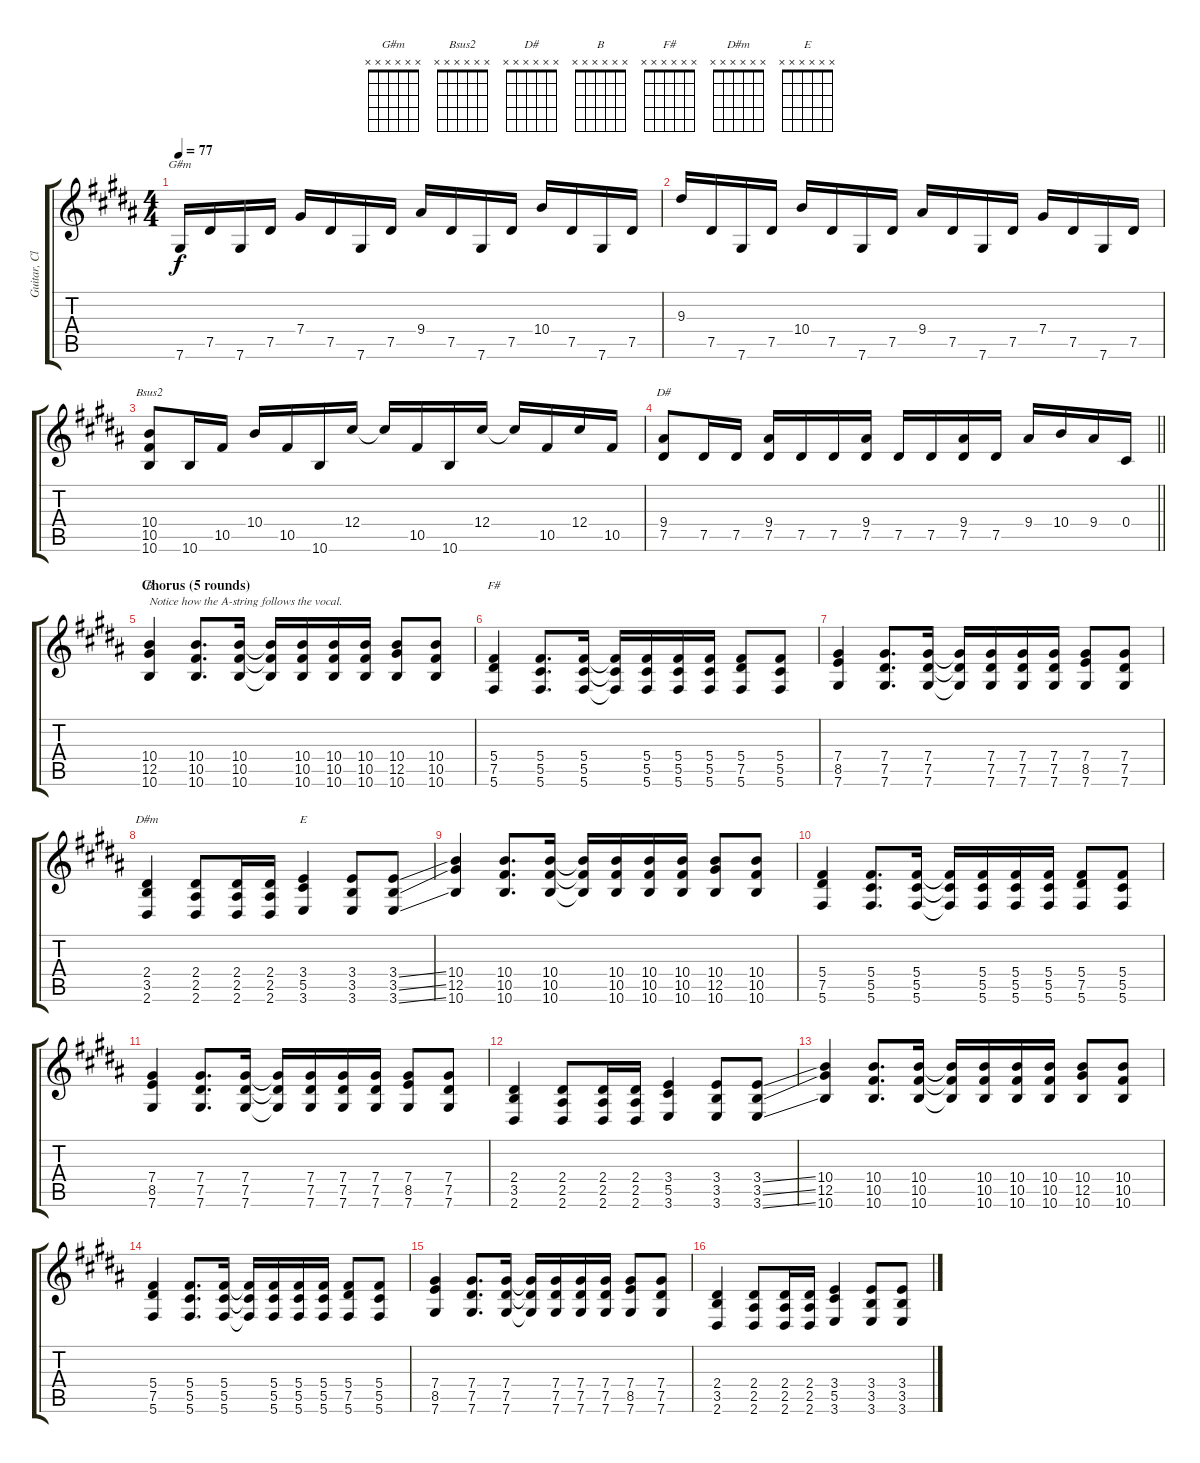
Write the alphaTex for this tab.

\track ("Guitar, Clean" "Guitar, Cl") {instrument electricguitarclean}
\staff {score tabs}
\tuning (Eb4 Bb3 Gb3 Db3 Ab2 Db2) {hide}
\chord ("G#m" x x x x x x)
\chord ("Bsus2" x x x x x x)
\chord ("D#" x x x x x x)
\chord ("B" x x x x x x)
\chord ("F#" x x x x x x)
\chord ("D#m" x x x x x x)
\chord ("E" x x x x x x)
\ts (4 4)
\tempo 77
\clef g2
\ks g#minor
7.6.16{ch "G#m" dy f} 7.5.16 7.6.16 7.5.16 7.4.16 7.5.16 7.6.16 7.5.16 9.4.16 7.5.16 7.6.16 7.5.16 10.4.16 7.5.16 7.6.16 7.5.16 |
9.3.16 7.5.16 7.6.16 7.5.16 10.4.16 7.5.16 7.6.16 7.5.16 9.4.16 7.5.16 7.6.16 7.5.16 7.4.16 7.5.16 7.6.16 7.5.16 |
(10.4 10.5 10.6).8{ch "Bsus2"} 10.6.16 10.5.16 10.4.16 10.5.16 10.6.16 12.4.16 12.4{t}.16 10.5.16 10.6.16 12.4.16 12.4{t}.16 10.5.16 12.4.16 10.5.16 |
\barLineRight lightlight
(9.4 7.5).8{ch "D#"} 7.5.16 7.5.16 (9.4 7.5).16 7.5.16 7.5.16 (9.4 7.5).16 7.5.16 7.5.16 (9.4 7.5).16 7.5.16 9.4.16 10.4.16 9.4.16 0.4.16 |
\section ("" "Chorus (5 rounds)")
(10.4 12.5 10.6).4{ch "B" txt "Notice how the A-string follows the vocal."} (10.4 10.5 10.6).8{d} (10.4 10.5 10.6).16 (10.4{t} 10.5{t} 10.6{t}).16 (10.4 10.5 10.6).16 (10.4 10.5 10.6).16 (10.4 10.5 10.6).16 (10.4 12.5 10.6).8 (10.4 10.5 10.6).8 |
(5.4 7.5 5.6).4{ch "F#"} (5.4 5.5 5.6).8{d} (5.4 5.5 5.6).16 (5.4{t} 5.5{t} 5.6{t}).16 (5.4 5.5 5.6).16 (5.4 5.5 5.6).16 (5.4 5.5 5.6).16 (5.4 7.5 5.6).8 (5.4 5.5 5.6).8 |
(7.4 8.5 7.6).4 (7.4 7.5 7.6).8{d} (7.4 7.5 7.6).16 (7.4{t} 7.5{t} 7.6{t}).16 (7.4 7.5 7.6).16 (7.4 7.5 7.6).16 (7.4 7.5 7.6).16 (7.4 8.5 7.6).8 (7.4 7.5 7.6).8 |
(2.4 3.5 2.6).4{ch "D#m"} (2.4 2.5 2.6).8 (2.4 2.5 2.6).16 (2.4 2.5 2.6).16 (3.4 5.5 3.6).4{ch "E"} (3.4 3.5 3.6).8 (3.4{ss} 3.5{ss} 3.6{ss}).8 |
(10.4 12.5 10.6).4 (10.4 10.5 10.6).8{d} (10.4 10.5 10.6).16 (10.4{t} 10.5{t} 10.6{t}).16 (10.4 10.5 10.6).16 (10.4 10.5 10.6).16 (10.4 10.5 10.6).16 (10.4 12.5 10.6).8 (10.4 10.5 10.6).8 |
(5.4 7.5 5.6).4 (5.4 5.5 5.6).8{d} (5.4 5.5 5.6).16 (5.4{t} 5.5{t} 5.6{t}).16 (5.4 5.5 5.6).16 (5.4 5.5 5.6).16 (5.4 5.5 5.6).16 (5.4 7.5 5.6).8 (5.4 5.5 5.6).8 |
(7.4 8.5 7.6).4 (7.4 7.5 7.6).8{d} (7.4 7.5 7.6).16 (7.4{t} 7.5{t} 7.6{t}).16 (7.4 7.5 7.6).16 (7.4 7.5 7.6).16 (7.4 7.5 7.6).16 (7.4 8.5 7.6).8 (7.4 7.5 7.6).8 |
(2.4 3.5 2.6).4 (2.4 2.5 2.6).8 (2.4 2.5 2.6).16 (2.4 2.5 2.6).16 (3.4 5.5 3.6).4 (3.4 3.5 3.6).8 (3.4{ss} 3.5{ss} 3.6{ss}).8 |
(10.4 12.5 10.6).4 (10.4 10.5 10.6).8{d} (10.4 10.5 10.6).16 (10.4{t} 10.5{t} 10.6{t}).16 (10.4 10.5 10.6).16 (10.4 10.5 10.6).16 (10.4 10.5 10.6).16 (10.4 12.5 10.6).8 (10.4 10.5 10.6).8 |
(5.4 7.5 5.6).4 (5.4 5.5 5.6).8{d} (5.4 5.5 5.6).16 (5.4{t} 5.5{t} 5.6{t}).16 (5.4 5.5 5.6).16 (5.4 5.5 5.6).16 (5.4 5.5 5.6).16 (5.4 7.5 5.6).8 (5.4 5.5 5.6).8 |
(7.4 8.5 7.6).4 (7.4 7.5 7.6).8{d} (7.4 7.5 7.6).16 (7.4{t} 7.5{t} 7.6{t}).16 (7.4 7.5 7.6).16 (7.4 7.5 7.6).16 (7.4 7.5 7.6).16 (7.4 8.5 7.6).8 (7.4 7.5 7.6).8 |
(2.4 3.5 2.6).4 (2.4 2.5 2.6).8 (2.4 2.5 2.6).16 (2.4 2.5 2.6).16 (3.4 5.5 3.6).4 (3.4 3.5 3.6).8 (3.4{ss} 3.5{ss} 3.6{ss}).8
